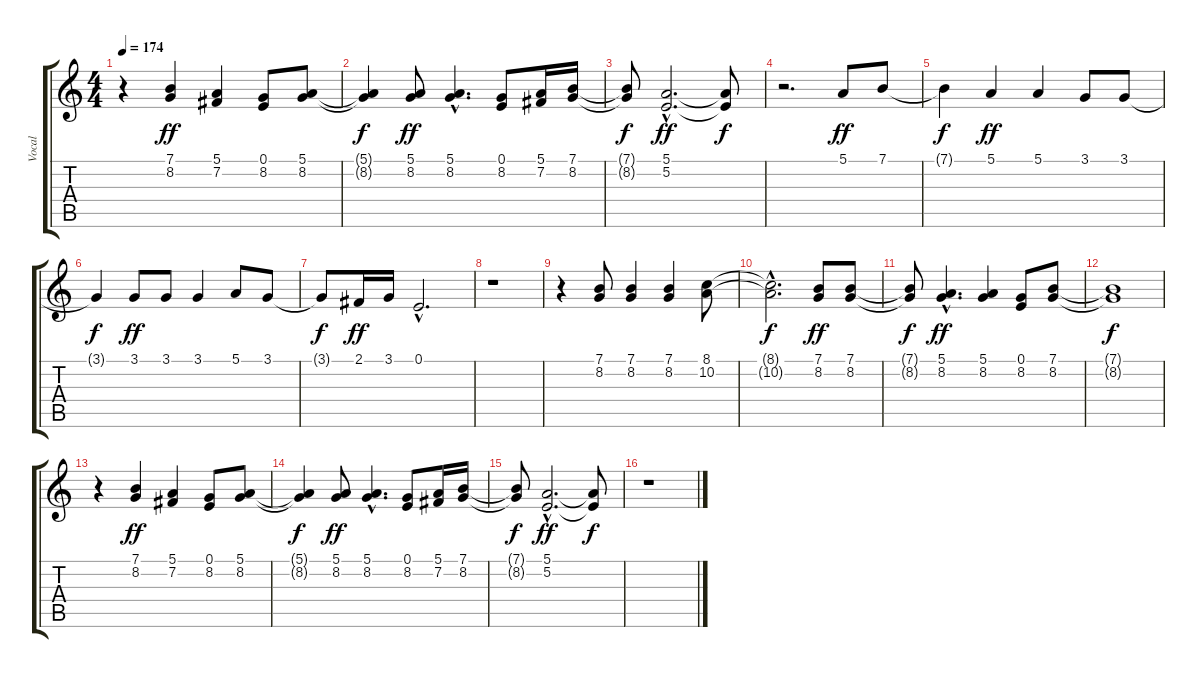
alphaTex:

\track ("Vocal" "Vocal") {instrument synthvoice}
\staff {score tabs}
\tuning (E4 B3 G3 D3 A2 E2) {hide}
\ts (4 4)
\tempo 174
\clef g2
\ks c
r.4{dy f} (7.1 8.2).4{dy ff} (5.1 7.2).4 (0.1 8.2).8 (5.1 8.2).8 |
(5.1{t} 8.2{t}).4{dy f} (5.1 8.2).8{dy ff} (5.1{hac} 8.2{hac}).4{d} (0.1 8.2).8 (5.1 7.2).16 (7.1 8.2).16 |
(7.1{t} 8.2{t}).8{dy f} (5.1{hac} 5.2{hac}).2{d dy ff} (5.1{t} 5.2{t}).8{dy f} |
r.2{d} 5.1.8{dy ff} 7.1.8 |
7.1{t}.4{dy f} 5.1.4{dy ff} 5.1.4 3.1.8 3.1.8 |
3.1{t}.4{dy f} 3.1.8{dy ff} 3.1.8 3.1.4 5.1.8 3.1.8 |
3.1{t}.8{dy f} 2.1.16{dy ff} 3.1.16 0.1{hac}.2{d} |
r.1 |
r.4 (7.1 8.2).8 (7.1 8.2).4 (7.1 8.2).4 (8.1 10.2).8 |
(8.1{hac t} 10.2{hac t}).2{d dy f} (7.1 8.2).8{dy ff} (7.1 8.2).8 |
(7.1{t} 8.2{t}).8{dy f} (5.1{hac} 8.2{hac}).4{d dy ff} (5.1 8.2).4 (0.1 8.2).8 (7.1 8.2).8 |
(7.1{t} 8.2{t}).1{dy f} |
r.4 (7.1 8.2).4{dy ff} (5.1 7.2).4 (0.1 8.2).8 (5.1 8.2).8 |
(5.1{t} 8.2{t}).4{dy f} (5.1 8.2).8{dy ff} (5.1{hac} 8.2{hac}).4{d} (0.1 8.2).8 (5.1 7.2).16 (7.1 8.2).16 |
(7.1{t} 8.2{t}).8{dy f} (5.1{hac} 5.2{hac}).2{d dy ff} (5.1{t} 5.2{t}).8{dy f} |
r.1
